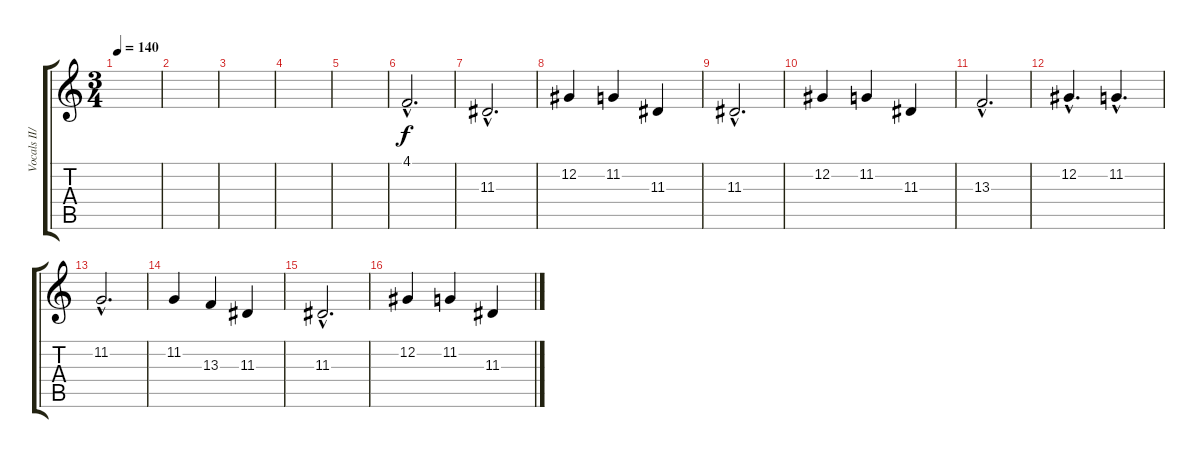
\track ("Vocals II/Reverse Cymbal" "Vocals II/") {instrument oboe}
\staff {score tabs}
\tuning (Db4 Ab3 E3 B2 Gb2 Db2) {hide}
\ts (3 4)
\tempo 140
\clef g2
\ks c
|
|
|
|
|
4.1{hac}.2{d volume 10 instrument reversecymbal} |
11.3{hac}.2{d volume 12 instrument oboe} |
12.2.4 11.2.4 11.3.4 |
11.3{hac}.2{d} |
12.2.4 11.2.4 11.3.4 |
13.3{hac}.2{d} |
12.2{hac}.4{d} 11.2{hac}.4{d} |
11.2{hac}.2{d} |
11.2.4 13.3.4 11.3.4 |
11.3{hac}.2{d} |
12.2.4 11.2.4 11.3.4
